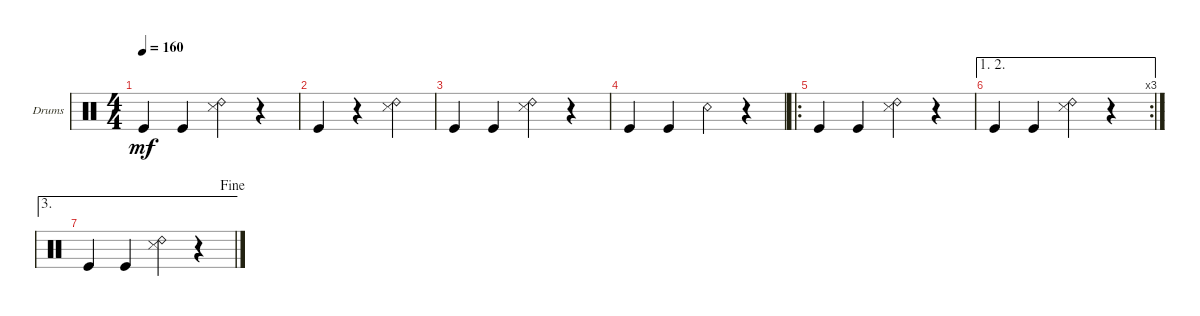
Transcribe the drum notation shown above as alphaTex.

\defaultSystemsLayout 4
\bracketExtendMode groupsimilarinstruments
\firstSystemTrackNameOrientation horizontal
\otherSystemsTrackNameOrientation horizontal
\track ("Drumkit" "Drums") {instrument percussion}
\staff {score}
\articulation defaults
\ts (4 4)
\tempo 160
\clef neutral
\ks c "Kick (hit)".4{dy mf} "Kick (hit)".4
("Snare (side stick) 3" "Ride (bell) 2").4 r.4 |
"Kick (hit)".4 r.4 ("Snare (side stick) 3" "Ride (bell) 2").4 |
"Kick (hit)".4 "Kick (hit)".4 ("Snare (side stick) 3" "Ride (bell) 2").4 r.4 |
"Kick (hit)".4 "Kick (hit)".4 "Snare (rim shot)".4 r.4 |
\ro "Kick (hit)".4 "Kick (hit)".4
("Snare (side stick) 3" "Ride (bell) 2").4 r.4 |
\ae (1 2)
\rc 3 "Kick (hit)".4 "Kick (hit)".4
("Snare (side stick) 3" "Ride (bell) 2").4 r.4 |
\ae 3
\jump fine "Kick (hit)".4 "Kick (hit)".4
("Snare (side stick) 3" "Ride (bell) 2").4 r.4
